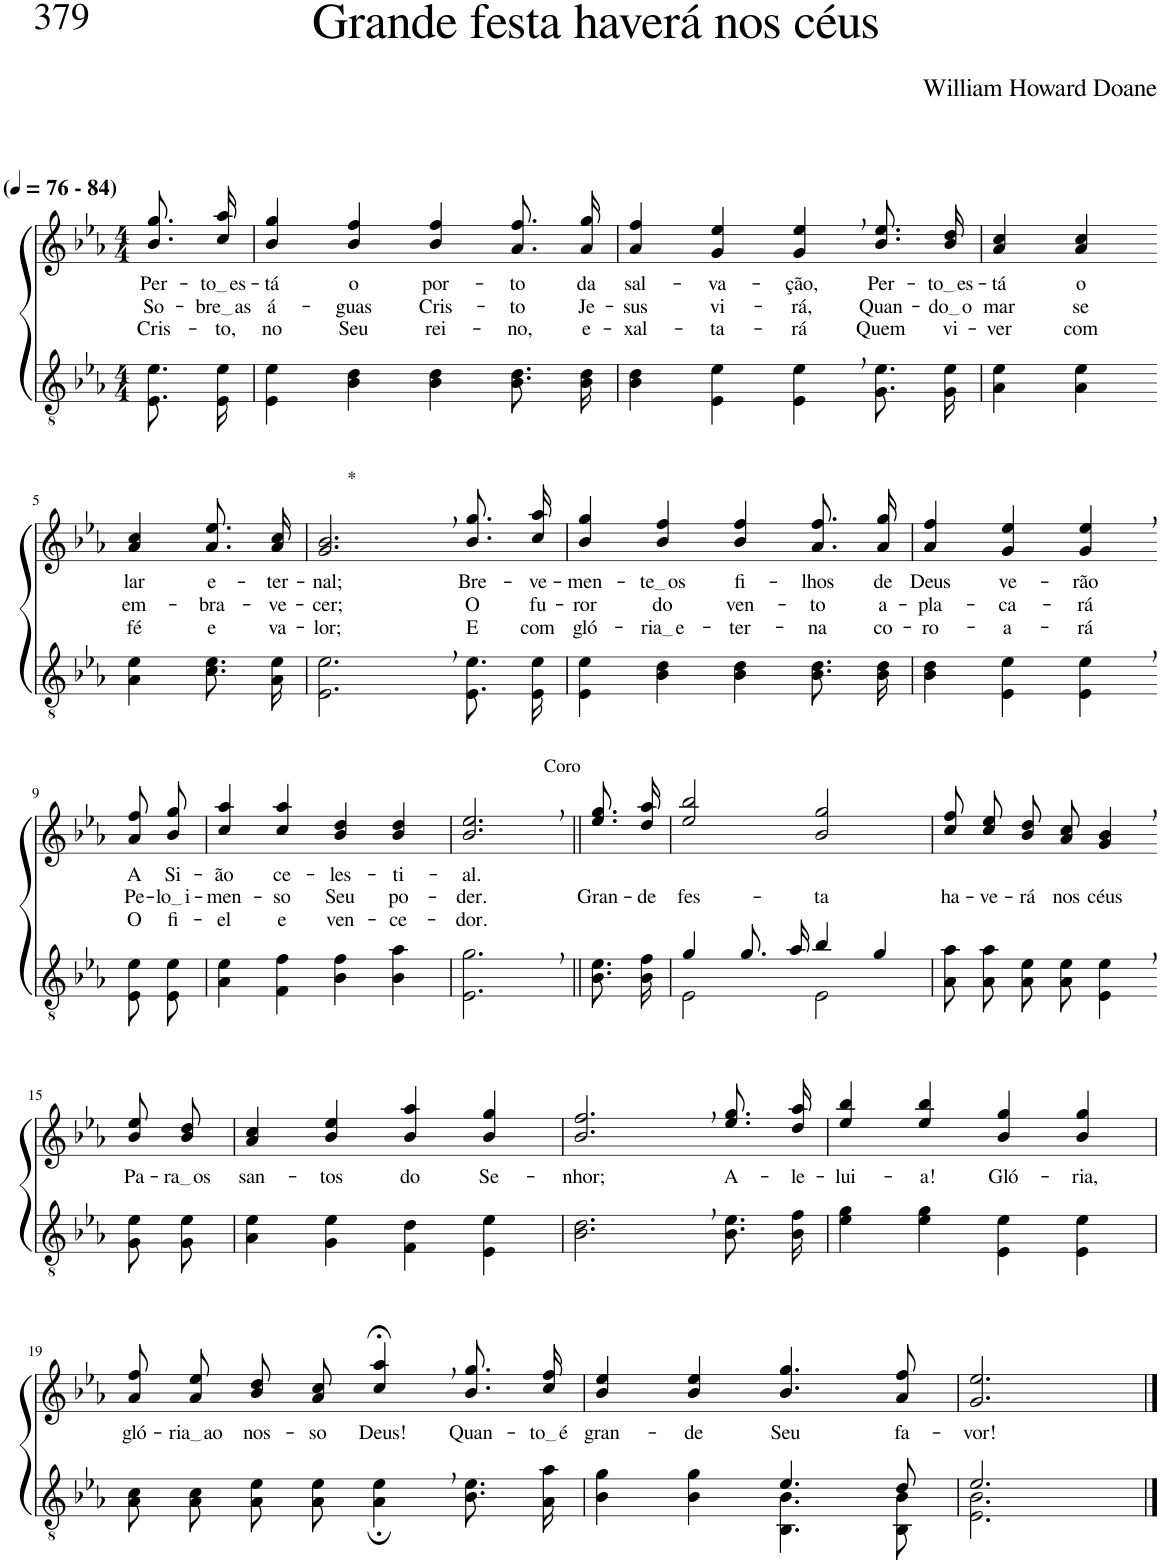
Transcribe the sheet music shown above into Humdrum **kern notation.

**kern	**kern	**text	**text	**text
*part2	*part1	*part1	*part1	*part1
*staff2	*staff1	*staff1	*staff1	*staff1
*I"Parte III e IV	*I"Parte I e II	*	*	*
*clefGv2	*clefG2	*	*	*
*Trd4c7	*Trd4c7	*	*	*
*k[b-e-a-]	*k[b-e-a-]	*	*	*
*M4/4	*M4/4	*	*	*
*MM76	*MM76	*	*	*
=1	=1	=1	=1	=1
!	!LO:TX:a:B:t=(	!	!	!
!	!LO:TX:a:B:t=- 84)	!	!	!
!	!	!LO:LY:b	!LO:LY:b	!LO:LY:b
8.E-/ 8.e-/L	8.b-\ 8.gg\L	Per-	So-	Cris-
!	!	!LO:LY:b	!LO:LY:b	!LO:LY:b
16E-/ 16e-/Jk	16cc\ 16aa-\Jk	to es	bre as	-to,
=2	=2	=2	=2	=2
!	!	!LO:LY:b	!LO:LY:b	!LO:LY:b
4E-\ 4e-\	4b-/ 4gg/	-tá	á-	no
!	!	!LO:LY:b	!LO:LY:b	!LO:LY:b
4B-\ 4d\	4b-/ 4ff/	o	-guas	Seu
!	!	!LO:LY:b	!LO:LY:b	!LO:LY:b
4B-\ 4d\	4b-/ 4ff/	por-	Cris-	rei-
!	!	!LO:LY:b	!LO:LY:b	!LO:LY:b
8.B-\ 8.d\L	8.a-\ 8.ff\L	-to	-to	-no,
!	!	!LO:LY:b	!LO:LY:b	!LO:LY:b
16B-\ 16d\Jk	16a-\ 16gg\Jk	da	Je-	e-
=3	=3	=3	=3	=3
!	!	!LO:LY:b	!LO:LY:b	!LO:LY:b
4B-\ 4d\	4a-/ 4ff/	sal-	-sus	-xal-
!	!	!LO:LY:b	!LO:LY:b	!LO:LY:b
4E-\ 4e-\	4g/ 4ee-/	-va-	vi-	-ta-
!	!	!LO:LY:b	!LO:LY:b	!LO:LY:b
4E-\, 4e-\,	4g/, 4ee-/,	-ção,	-rá,	-rá
!	!	!LO:LY:b	!LO:LY:b	!LO:LY:b
8.G\ 8.e-\L	8.b-\ 8.ee-\L	Per-	Quan-	Quem
!	!	!LO:LY:b	!LO:LY:b	!LO:LY:b
16G\ 16e-\Jk	16b-\ 16dd\Jk	to es	do o	vi-
=4	=4	=4	=4	=4
!	!	!LO:LY:b	!LO:LY:b	!LO:LY:b
4A-\ 4e-\	4a-/ 4cc/	-tá	mar	-ver
!	!	!LO:LY:b	!LO:LY:b	!LO:LY:b
4A-\ 4e-\	4a-/ 4cc/	o	se	com
!!LO:LB:g=z
=5-	=5-	=5-	=5-	=5-
!	!	!LO:LY:b	!LO:LY:b	!LO:LY:b
4A-\ 4e-\	4a-/ 4cc/	lar	em-	fé
!	!	!LO:LY:b	!LO:LY:b	!LO:LY:b
8.c\ 8.e-\L	8.a-\ 8.ee-\L	e-	-bra-	e
!	!	!LO:LY:b	!LO:LY:b	!LO:LY:b
16A-\ 16e-\Jk	16a-\ 16cc\Jk	-ter-	-ve-	va-
=6	=6	=6	=6	=6
!	!LO:TX:a:t=*	!	!	!
!	!	!LO:LY:b	!LO:LY:b	!LO:LY:b
2.E-\, 2.e-\,	2.g/, 2.b-/,	-nal;	-cer;	-lor;
!	!	!LO:LY:b	!LO:LY:b	!LO:LY:b
8.E-/ 8.e-/L	8.b-\ 8.gg\L	Bre-	O	E
!	!	!LO:LY:b	!LO:LY:b	!LO:LY:b
16E-/ 16e-/Jk	16cc\ 16aa-\Jk	-ve-	fu-	com
=7	=7	=7	=7	=7
!	!	!LO:LY:b	!LO:LY:b	!LO:LY:b
4E-\ 4e-\	4b-/ 4gg/	-men-	-ror	gló-
!	!	!LO:LY:b	!LO:LY:b	!LO:LY:b
4B-\ 4d\	4b-/ 4ff/	te os	do	ria e
!	!	!LO:LY:b	!LO:LY:b	!LO:LY:b
4B-\ 4d\	4b-/ 4ff/	fi-	ven-	-ter-
!	!	!LO:LY:b	!LO:LY:b	!LO:LY:b
8.B-\ 8.d\L	8.a-\ 8.ff\L	-lhos	-to	-na
!	!	!LO:LY:b	!LO:LY:b	!LO:LY:b
16B-\ 16d\Jk	16a-\ 16gg\Jk	de	a-	co-
=8	=8	=8	=8	=8
!	!	!LO:LY:b	!LO:LY:b	!LO:LY:b
4B-\ 4d\	4a-/ 4ff/	Deus	-pla-	-ro-
!	!	!LO:LY:b	!LO:LY:b	!LO:LY:b
4E-\ 4e-\	4g/ 4ee-/	ve-	-ca-	-a-
!	!	!LO:LY:b	!LO:LY:b	!LO:LY:b
4E-\, 4e-\,	4g/, 4ee-/,	-rão	-rá	-rá
!!LO:LB:g=z
=9-	=9-	=9-	=9-	=9-
!	!	!LO:LY:b	!LO:LY:b	!LO:LY:b
8E-/ 8e-/L	8a-\ 8ff\L	A	Pe-	O
!	!	!LO:LY:b	!LO:LY:b	!LO:LY:b
8E-/ 8e-/J	8b-\ 8gg\J	Si-	lo i	fi-
=10	=10	=10	=10	=10
!	!	!LO:LY:b	!LO:LY:b	!LO:LY:b
4A-\ 4e-\	4cc/ 4aa-/	-ão	-men-	-el
!	!	!LO:LY:b	!LO:LY:b	!LO:LY:b
4F\ 4f\	4cc/ 4aa-/	ce-	-so	e
!	!	!LO:LY:b	!LO:LY:b	!LO:LY:b
4B-\ 4f\	4b-/ 4dd/	-les-	Seu	ven-
!	!	!LO:LY:b	!LO:LY:b	!LO:LY:b
4B-\ 4a-\	4b-/ 4dd/	-ti-	po-	-ce-
=11	=11	=11	=11	=11
!	!LO:TX:a:t=Coro	!	!	!
!	!	!LO:LY:b	!LO:LY:b	!LO:LY:b
2.E-\, 2.g\,	2.b-/, 2.ee-/,	-al.	-der.	-dor.
=12||	=12||	=12||	=12||	=12||
!	!	!	!LO:LY:b	!
8.B-\ 8.e-\L	8.ee-\ 8.gg\L	.	Gran-	.
!	!	!	!LO:LY:b	!
16B-\ 16f\Jk	16dd\ 16aa-\Jk	.	-de	.
=13	=13	=13	=13	=13
*^	*	*	*	*
!	!	!	!	!LO:LY:b	!
4g/	2E-\	2ee-/ 2bb-/	.	fes-	.
8.g/L	.	.	.	.	.
16a-/Jk	.	.	.	.	.
!	!	!	!	!LO:LY:b	!
4b-/	2E-\	2b-/ 2gg/	.	-ta	.
4g/	.	.	.	.	.
*v	*v	*	*	*	*
=14	=14	=14	=14	=14
!	!	!	!LO:LY:b	!
8A-\ 8a-\L	8cc\ 8ff\L	.	ha-	.
!	!	!	!LO:LY:b	!
8A-\ 8a-\J	8cc\ 8ee-\J	.	-ve-	.
!	!	!	!LO:LY:b	!
8A-\ 8e-\L	8b-\ 8dd\L	.	-rá	.
!	!	!	!LO:LY:b	!
8A-\ 8e-\J	8a-\ 8cc\J	.	nos	.
!	!	!	!LO:LY:b	!
4E-\, 4e-\,	4g/, 4b-/,	.	céus	.
!!LO:LB:g=z
=15-	=15-	=15-	=15-	=15-
!	!	!LO:LY:b	!	!
8G\ 8e-\L	8b-\ 8ee-\L	Pa-	.	.
!	!	!LO:LY:b	!	!
8G\ 8e-\J	8b-\ 8dd\J	ra os	.	.
=16	=16	=16	=16	=16
!	!	!LO:LY:b	!	!
4A-\ 4e-\	4a-/ 4cc/	san-	.	.
!	!	!LO:LY:b	!	!
4G\ 4e-\	4b-/ 4ee-/	-tos	.	.
!	!	!LO:LY:b	!	!
4F\ 4d\	4b-/ 4aa-/	do	.	.
!	!	!LO:LY:b	!	!
4E-\ 4e-\	4b-/ 4gg/	Se-	.	.
=17	=17	=17	=17	=17
!	!	!LO:LY:b	!	!
2.B-\, 2.d\,	2.b-/, 2.ff/,	-nhor;	.	.
!	!	!LO:LY:b	!	!
8.B-\ 8.e-\L	8.ee-\ 8.gg\L	A-	.	.
!	!	!LO:LY:b	!	!
16B-\ 16f\Jk	16dd\ 16aa-\Jk	-le-	.	.
=18	=18	=18	=18	=18
!	!	!LO:LY:b	!	!
4e-\ 4g\	4ee-/ 4bb-/	-lui-	.	.
!	!	!LO:LY:b	!	!
4e-\ 4g\	4ee-/ 4bb-/	-a!	.	.
!	!	!LO:LY:b	!	!
4E-\ 4e-\	4b-/ 4gg/	Gló-	.	.
!	!	!LO:LY:b	!	!
4E-\ 4e-\	4b-/ 4gg/	-ria,	.	.
!!LO:LB:g=z
=19	=19	=19	=19	=19
!	!	!LO:LY:b	!	!
8A-\ 8c\L	8a-\ 8ff\L	gló-	.	.
!	!	!LO:LY:b	!	!
8A-\ 8c\J	8a-\ 8ee-\J	ria ao	.	.
!	!	!LO:LY:b	!	!
8A-\ 8e-\L	8b-\ 8dd\L	nos-	.	.
!	!	!LO:LY:b	!	!
8A-\ 8e-\J	8a-\ 8cc\J	-so	.	.
!	!	!LO:LY:b	!	!
4A-\;, 4e-\;,	4cc/;<, 4aa-/;<,	Deus!	.	.
!	!	!LO:LY:b	!	!
8.B-\ 8.e-\L	8.b-\ 8.gg\L	Quan-	.	.
!	!	!LO:LY:b	!	!
16A-\ 16a-\Jk	16cc\ 16ff\Jk	to é	.	.
=20	=20	=20	=20	=20
*^	*	*	*	*
!	!	!	!LO:LY:b	!	!
2ryy	4B-\ 4g\	4b-/ 4ee-/	gran-	.	.
!	!	!	!LO:LY:b	!	!
.	4B-\ 4g\	4b-/ 4ee-/	-de	.	.
!	!	!	!LO:LY:b	!	!
4.e-/	4.BB-\ 4.B-\	4.b-/ 4.gg/	Seu	.	.
!	!	!	!LO:LY:b	!	!
8d/	8BB-\ 8B-\	8a-/ 8ff/	fa-	.	.
=21	=21	=21	=21	=21	=21
!	!	!	!LO:LY:b	!	!
2.e-/	2.E-\ 2.B-\	2.g/ 2.ee-/	-vor!	.	.
*v	*v	*	*	*	*
==	==	==	==	==
*-	*-	*-	*-	*-
